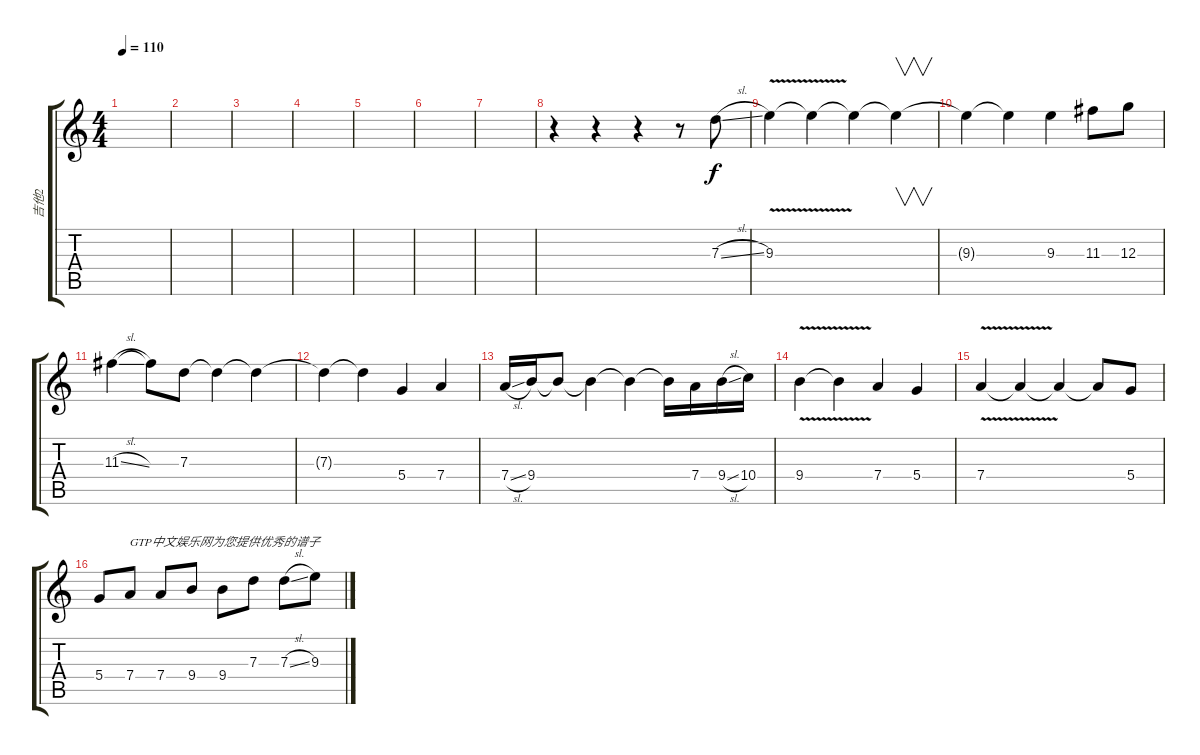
\track ("吉他2" "吉他2") {instrument distortionguitar}
\staff {score tabs}
\tuning (E4 B3 G3 D3 A2 E2) {hide}
\ts (4 4)
\tempo 110
\clef g2
\ks c
|
|
|
|
|
|
|
r.4 r.4 r.4 r.8 7.3{sl}.8 |
9.3{v}.4 9.3{t}.4 9.3{t}.4 9.3{t}.4{v} |
9.3{t}.4 9.3{t}.4 9.3.4 11.3.8 12.3.8 |
11.3{sl}.4 11.3{t}.8 7.3.8 7.3{t}.4 7.3{t}.4 |
7.3{t}.4 7.3{t}.4 5.4.4 7.4.4 |
7.4{sl}.16 9.4.16 9.4{t}.8 9.4{t}.4 9.4{t}.4 9.4{t}.16 7.4.16 9.4{sl}.16 10.4.16 |
9.4{v}.4 9.4{t}.4 7.4.4 5.4.4 |
7.4{v}.4 7.4{t}.4 7.4{t}.4 7.4{t}.8 5.4.8 |
5.4.8 7.4.8{txt "GTP中文娱乐网为您提供优秀的谱子"} 7.4.8 9.4.8 9.4.8 7.3.8 7.3{sl}.8 9.3.8
